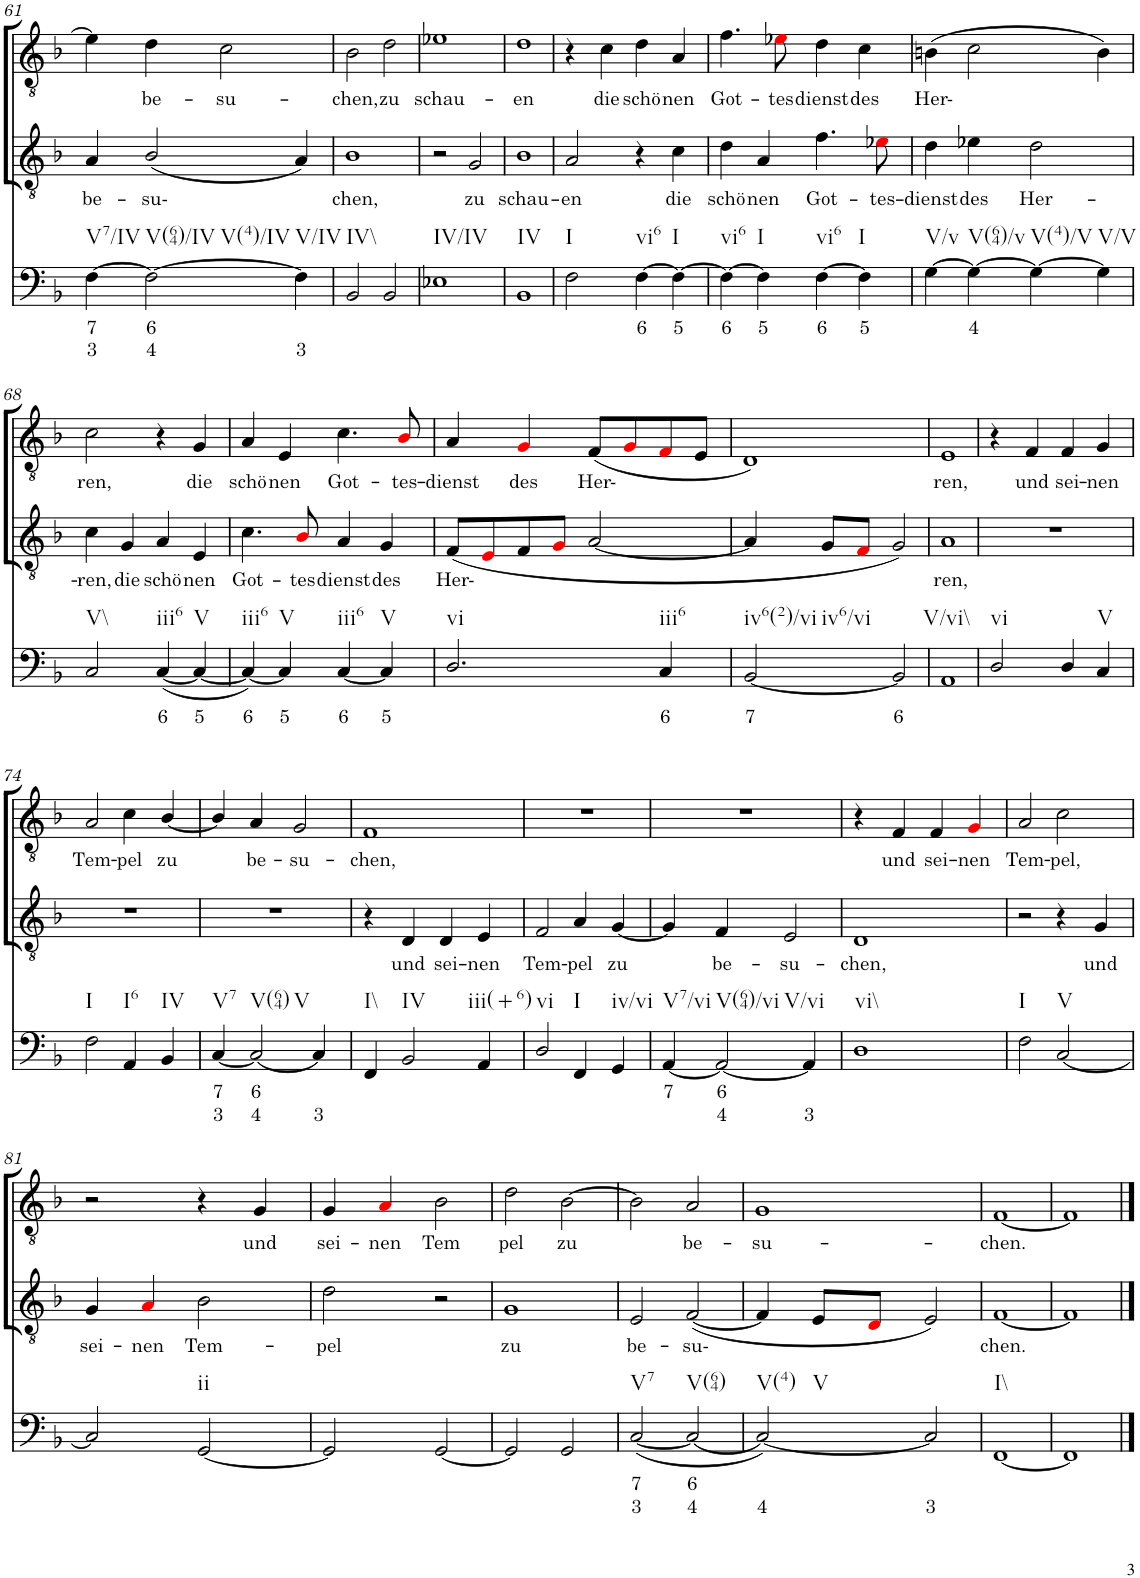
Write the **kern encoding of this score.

**kern	**text	**text	**kern	**text	**kern	**text
*part3	*part3	*part3	*part2	*part2	*part1	*part1
*staff3	*staff3	*staff3	*staff2	*staff2	*staff1	*staff1
*I"Continuo	*	*	*I"Tenor II	*	*I"Tenor I	*
!!LO:PB:g=z
*clefF4	*	*	*clefGv2	*	*clefGv2	*
*k[b-]	*	*	*k[b-]	*	*k[b-]	*
*M4/4	*	*	*M4/4	*	*M4/4	*
=61	=61	=61	=61	=61	=61	=61
!LO:TX:b:t=V7/IV	!	!	!	!	!	!
!	!LO:LY:b	!LO:LY:b	!	!LO:LY:b	!	!
[4F\	7	3	4A/	be-	4e-\]	.
!LO:TX:b:t=V(64)/IV	!	!	!	!	!	!
!LO:TX:b:t=V(4)/IV	!	!	!	!	!	!
!	!LO:LY:b	!LO:LY:b	!	!LO:LY:b	!	!LO:LY:b
2F\_	6	4	(2B-/	su-	4d\	be-
!	!	!	!	!	!	!LO:LY:b
.	.	.	.	.	2c\	su-
!LO:TX:b:t=V/IV	!	!	!	!	!	!
!	!	!LO:LY:b	!	!	!	!
4F\]	.	3	4A/)	.	.	.
=62	=62	=62	=62	=62	=62	=62
!LO:TX:b:t=IV\\	!	!	!	!	!	!
!	!	!	!	!LO:LY:b	!	!LO:LY:b
2BB-/	.	.	1B-	chen,	2B-\	chen,
!	!	!	!	!	!	!LO:LY:b
2BB-/	.	.	.	.	2d\	zu
=63	=63	=63	=63	=63	=63	=63
!LO:TX:b:t=IV/IV	!	!	!	!	!	!
!	!	!	!	!	!	!LO:LY:b
1E-X	.	.	2r	.	1e-X	schau-
!	!	!	!	!LO:LY:b	!	!
.	.	.	2G/	zu	.	.
=64	=64	=64	=64	=64	=64	=64
!LO:TX:b:t=IV	!	!	!	!	!	!
!	!	!	!	!LO:LY:b	!	!LO:LY:b
1BB-	.	.	1B-	schau-	1d	en
=65	=65	=65	=65	=65	=65	=65
!LO:TX:b:t=I	!	!	!	!	!	!
!	!	!	!	!LO:LY:b	!	!
2F\	.	.	2A/	en	4r	.
!	!	!	!	!	!	!LO:LY:b
.	.	.	.	.	4c\	die
!LO:TX:b:t=vi6	!	!	!	!	!	!
!	!LO:LY:b	!	!	!	!	!LO:LY:b
[4F\	6	.	4r	.	4d\	schö-
!LO:TX:b:t=I	!	!	!	!	!	!
!	!LO:LY:b	!	!	!LO:LY:b	!	!LO:LY:b
4F\_	5	.	4c\	die	4A/	nen
=66	=66	=66	=66	=66	=66	=66
!LO:TX:b:t=vi6	!	!	!	!	!	!
!	!LO:LY:b	!	!	!LO:LY:b	!	!LO:LY:b
4F\_	6	.	4d\	schö-	4.f\	Got-
!LO:TX:b:t=I	!	!	!	!	!	!
!	!LO:LY:b	!	!	!LO:LY:b	!	!
4F\]	5	.	4A/	nen	.	.
!	!	!	!	!	!	!LO:LY:b
.	.	.	.	.	8e-Xi\	tes-
!LO:TX:b:t=vi6	!	!	!	!	!	!
!	!LO:LY:b	!	!	!LO:LY:b	!	!LO:LY:b
[4F\	6	.	4.f\	Got-	4d\	dienst
!LO:TX:b:t=I	!	!	!	!	!	!
!	!LO:LY:b	!	!	!	!	!LO:LY:b
4F\]	5	.	.	.	4c\	des
!	!	!	!	!LO:LY:b	!	!
.	.	.	8e-Xi\	tes-	.	.
=67	=67	=67	=67	=67	=67	=67
!LO:TX:b:t=V/v	!	!	!	!	!	!
!	!	!	!	!LO:LY:b	!	!LO:LY:b
[4G\	.	.	4d\	dienst	(4Bn\	Her-
!LO:TX:b:t=V(64)/v	!	!	!	!	!	!
!	!LO:LY:b	!	!	!LO:LY:b	!	!
4G\_	4	.	4e-X\	des	2c\	.
!LO:TX:b:t=V(4)/V	!	!	!	!	!	!
!	!	!	!	!LO:LY:b	!	!
4G\_	.	.	2d\	Her-	.	.
!LO:TX:b:t=V/V	!	!	!	!	!	!
4G\]	.	.	.	.	4B\)	.
!!LO:LB:g=z
=68	=68	=68	=68	=68	=68	=68
!LO:TX:b:t=V\\	!	!	!	!	!	!
!	!	!	!	!LO:LY:b	!	!LO:LY:b
2C/	.	.	4c\	ren,	2c\	ren,
!	!	!	!	!LO:LY:b	!	!
.	.	.	4G/	die	.	.
!LO:TX:b:t=iii6	!	!	!	!	!	!
!	!LO:LY:b	!	!	!LO:LY:b	!	!
([4C/	6	.	4A/	schö-	4r	.
!LO:TX:b:t=V	!	!	!	!	!	!
!	!LO:LY:b	!	!	!LO:LY:b	!	!LO:LY:b
4C/_	5	.	4E/	nen	4G/	die
=69	=69	=69	=69	=69	=69	=69
!LO:TX:b:t=iii6	!	!	!	!	!	!
!	!LO:LY:b	!	!	!LO:LY:b	!	!LO:LY:b
4C/_)	6	.	4.c\	Got-	4A/	schö-
!LO:TX:b:t=V	!	!	!	!	!	!
!	!LO:LY:b	!	!	!	!	!LO:LY:b
4C/]	5	.	.	.	4E/	nen
!	!	!	!	!LO:LY:b	!	!
.	.	.	8B-i/	tes-	.	.
!LO:TX:b:t=iii6	!	!	!	!	!	!
!	!LO:LY:b	!	!	!LO:LY:b	!	!LO:LY:b
[4C/	6	.	4A/	dienst	4.c\	Got-
!LO:TX:b:t=V	!	!	!	!	!	!
!	!LO:LY:b	!	!	!LO:LY:b	!	!
4C/]	5	.	4G/	des	.	.
!	!	!	!	!	!	!LO:LY:b
.	.	.	.	.	8B-i/	tes-
=70	=70	=70	=70	=70	=70	=70
!LO:TX:b:t=vi	!	!	!	!	!	!
!	!	!	!	!LO:LY:b	!	!LO:LY:b
2.D/	.	.	(8F/L	Her-	4A/	dienst
.	.	.	8Ei/	.	.	.
!	!	!	!	!	!	!LO:LY:b
.	.	.	8F/	.	4Gi/	des
.	.	.	8Gi/J	.	.	.
!	!	!	!	!	!	!LO:LY:b
.	.	.	[2A/	.	(8F/L	Her-
.	.	.	.	.	8Gi/	.
!LO:TX:b:t=iii6	!	!	!	!	!	!
!	!LO:LY:b	!	!	!	!	!
4C/	6	.	.	.	8Fi/	.
.	.	.	.	.	8E/J	.
=71	=71	=71	=71	=71	=71	=71
!LO:TX:b:t=iv6(2)/vi	!	!	!	!	!	!
!LO:TX:b:t=iv6/vi	!	!	!	!	!	!
!	!LO:LY:b	!	!	!	!	!
[2BB-/	7	.	4A/]	.	1D)	.
.	.	.	8G/L	.	.	.
.	.	.	8Fi/J	.	.	.
!	!LO:LY:b	!	!	!	!	!
2BB-/]	6	.	2G/)	.	.	.
=72	=72	=72	=72	=72	=72	=72
!LO:TX:b:t=V/vi\\	!	!	!	!	!	!
!	!	!	!	!LO:LY:b	!	!LO:LY:b
1AA	.	.	1A	ren,	1E	ren,
=73	=73	=73	=73	=73	=73	=73
!LO:TX:b:t=vi	!	!	!	!	!	!
2D/	.	.	1r	.	4r	.
!	!	!	!	!	!	!LO:LY:b
.	.	.	.	.	4F/	und
!	!	!	!	!	!	!LO:LY:b
4D/	.	.	.	.	4F/	sei-
!LO:TX:b:t=V	!	!	!	!	!	!
!	!	!	!	!	!	!LO:LY:b
4C/	.	.	.	.	4G/	nen
!!LO:LB:g=z
=74	=74	=74	=74	=74	=74	=74
!LO:TX:b:t=I	!	!	!	!	!	!
!	!	!	!	!	!	!LO:LY:b
2F\	.	.	1r	.	2A/	Tem-
!LO:TX:b:t=I6	!	!	!	!	!	!
!	!	!	!	!	!	!LO:LY:b
4AA/	.	.	.	.	4c\	pel
!LO:TX:b:t=IV	!	!	!	!	!	!
!	!	!	!	!	!	!LO:LY:b
4BB-/	.	.	.	.	[4B-/	zu
=75	=75	=75	=75	=75	=75	=75
!LO:TX:b:t=V7	!	!	!	!	!	!
!	!LO:LY:b	!LO:LY:b	!	!	!	!
[4C/	7	3	1r	.	4B-/]	.
!LO:TX:b:t=V(64)	!	!	!	!	!	!
!LO:TX:b:t=V	!	!	!	!	!	!
!	!LO:LY:b	!LO:LY:b	!	!	!	!LO:LY:b
2C/_	6	4	.	.	4A/	be-
!	!	!	!	!	!	!LO:LY:b
.	.	.	.	.	2G/	su-
!	!	!LO:LY:b	!	!	!	!
4C/]	.	3	.	.	.	.
=76	=76	=76	=76	=76	=76	=76
!LO:TX:b:t=I\\	!	!	!	!	!	!
!	!	!	!	!	!	!LO:LY:b
4FF/	.	.	4r	.	1F	chen,
!LO:TX:b:t=IV	!	!	!	!	!	!
!	!	!	!	!LO:LY:b	!	!
2BB-/	.	.	4D/	und	.	.
!	!	!	!	!LO:LY:b	!	!
.	.	.	4D/	sei-	.	.
!LO:TX:b:t=iii(+6)	!	!	!	!	!	!
!	!	!	!	!LO:LY:b	!	!
4AA/	.	.	4E/	nen	.	.
=77	=77	=77	=77	=77	=77	=77
!LO:TX:b:t=vi	!	!	!	!	!	!
!	!	!	!	!LO:LY:b	!	!
2D/	.	.	2F/	Tem-	1r	.
!LO:TX:b:t=I	!	!	!	!	!	!
!	!	!	!	!LO:LY:b	!	!
4FF/	.	.	4A/	pel	.	.
!LO:TX:b:t=iv/vi	!	!	!	!	!	!
!	!	!	!	!LO:LY:b	!	!
4GG/	.	.	[4G/	zu	.	.
=78	=78	=78	=78	=78	=78	=78
!LO:TX:b:t=V7/vi	!	!	!	!	!	!
!	!LO:LY:b	!	!	!	!	!
[4AA/	7	.	4G/]	.	1r	.
!LO:TX:b:t=V(64)/vi	!	!	!	!	!	!
!LO:TX:b:t=V/vi	!	!	!	!	!	!
!	!LO:LY:b	!LO:LY:b	!	!LO:LY:b	!	!
2AA/_	6	4	4F/	be-	.	.
!	!	!	!	!LO:LY:b	!	!
.	.	.	2E/	su-	.	.
!	!	!LO:LY:b	!	!	!	!
4AA/]	.	3	.	.	.	.
=79	=79	=79	=79	=79	=79	=79
!LO:TX:b:t=vi\\	!	!	!	!	!	!
!	!	!	!	!LO:LY:b	!	!
1D	.	.	1D	chen,	4r	.
!	!	!	!	!	!	!LO:LY:b
.	.	.	.	.	4F/	und
!	!	!	!	!	!	!LO:LY:b
.	.	.	.	.	4F/	sei-
!	!	!	!	!	!	!LO:LY:b
.	.	.	.	.	4Gi/	nen
=80	=80	=80	=80	=80	=80	=80
!LO:TX:b:t=I	!	!	!	!	!	!
!	!	!	!	!	!	!LO:LY:b
2F\	.	.	2r	.	2A/	Tem-
!LO:TX:b:t=V	!	!	!	!	!	!
!	!	!	!	!	!	!LO:LY:b
[2C/	.	.	4r	.	2c\	pel,
!	!	!	!	!LO:LY:b	!	!
.	.	.	4G/	und	.	.
!!LO:LB:g=z
=81	=81	=81	=81	=81	=81	=81
!	!	!	!	!LO:LY:b	!	!
2C/]	.	.	4G/	sei-	2r	.
!	!	!	!	!LO:LY:b	!	!
.	.	.	4Ai/	nen	.	.
!LO:TX:b:t=ii	!	!	!	!	!	!
!	!	!	!	!LO:LY:b	!	!
[2GG/	.	.	2B-\	Tem-	4r	.
!	!	!	!	!	!	!LO:LY:b
.	.	.	.	.	4G/	und
=82	=82	=82	=82	=82	=82	=82
!	!	!	!	!LO:LY:b	!	!LO:LY:b
2GG/]	.	.	2d\	pel	4G/	sei-
!	!	!	!	!	!	!LO:LY:b
.	.	.	.	.	4Ai/	nen
!	!	!	!	!	!	!LO:LY:b
[2GG/	.	.	2r	.	2B-\	Tem
=83	=83	=83	=83	=83	=83	=83
!	!	!	!	!LO:LY:b	!	!LO:LY:b
2GG/]	.	.	1G	zu	2d\	pel
!	!	!	!	!	!	!LO:LY:b
2GG/	.	.	.	.	[2B-\	zu
=84	=84	=84	=84	=84	=84	=84
!LO:TX:b:t=V7	!	!	!	!	!	!
!	!LO:LY:b	!LO:LY:b	!	!LO:LY:b	!	!
([2C/	7	3	2E/	be-	2B-\]	.
!LO:TX:b:t=V(64)	!	!	!	!	!	!
!	!LO:LY:b	!LO:LY:b	!	!LO:LY:b	!	!LO:LY:b
2C/_	6	4	([2F/	su-	2A/	be-
=85	=85	=85	=85	=85	=85	=85
!LO:TX:b:t=V(4)	!	!	!	!	!	!
!LO:TX:b:t=V	!	!	!	!	!	!
!	!	!LO:LY:b	!	!	!	!LO:LY:b
2C/_)	.	4	4F/]	.	1G	su-
.	.	.	8E/L	.	.	.
.	.	.	8Di/J	.	.	.
!	!	!LO:LY:b	!	!	!	!
2C/]	.	3	2E/)	.	.	.
=86	=86	=86	=86	=86	=86	=86
!LO:TX:b:t=I\\	!	!	!	!	!	!
!	!	!	!	!LO:LY:b	!	!LO:LY:b
[1FF	.	.	[1F	chen.	[1F	chen.
=87	=87	=87	=87	=87	=87	=87
1FF]	.	.	1F]	.	1F]	.
==	==	==	==	==	==	==
*-	*-	*-	*-	*-	*-	*-
